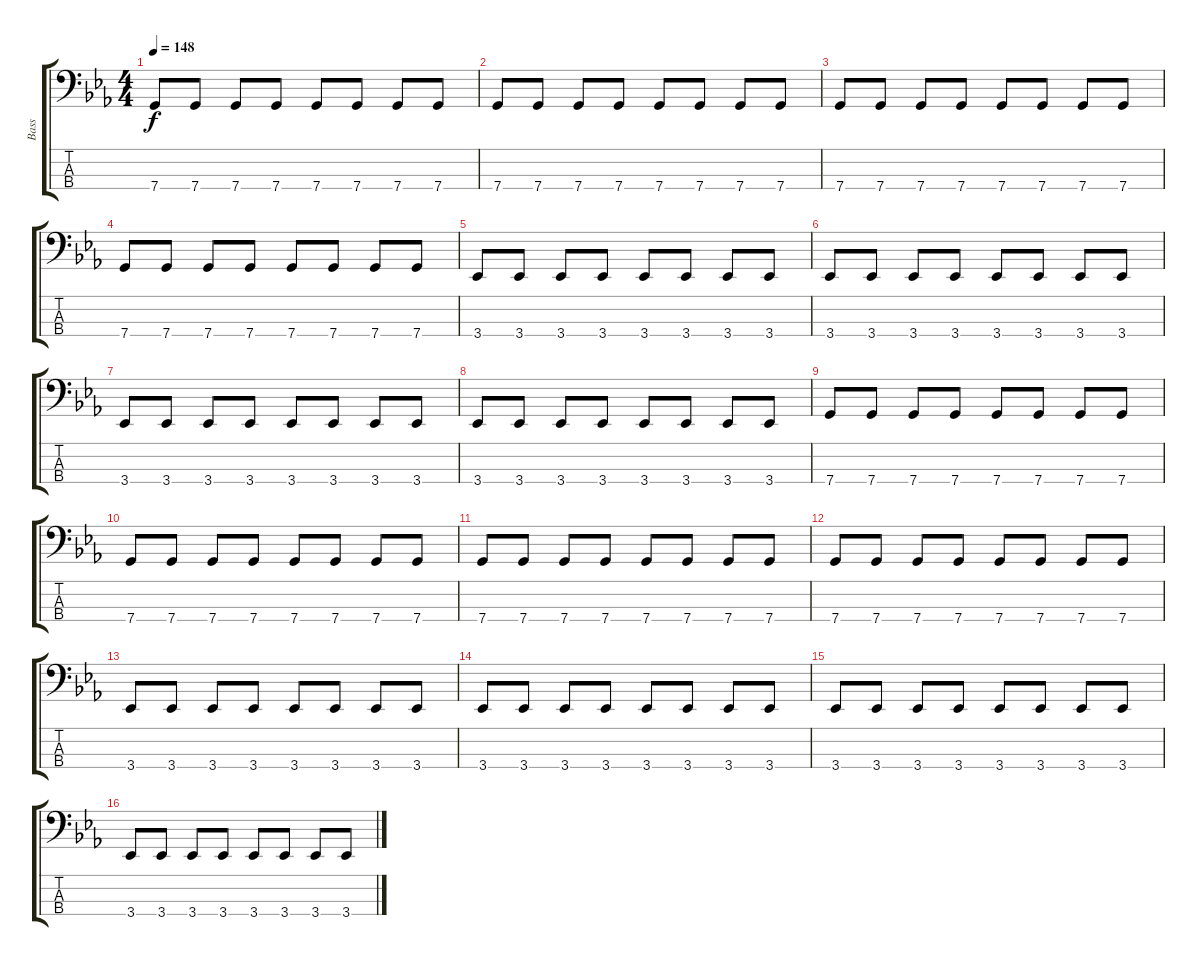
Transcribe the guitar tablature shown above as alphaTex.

\track ("Bass" "Bass") {instrument electricbassfinger}
\staff {score tabs}
\tuning (F2 C2 G1 C1) {hide}
\ts (4 4)
\tempo 148
\clef f4
\ks cminor
7.4.8{dy f} 7.4.8 7.4.8 7.4.8 7.4.8 7.4.8 7.4.8 7.4.8 |
7.4.8 7.4.8 7.4.8 7.4.8 7.4.8 7.4.8 7.4.8 7.4.8 |
7.4.8 7.4.8 7.4.8 7.4.8 7.4.8 7.4.8 7.4.8 7.4.8 |
7.4.8 7.4.8 7.4.8 7.4.8 7.4.8 7.4.8 7.4.8 7.4.8 |
3.4.8 3.4.8 3.4.8 3.4.8 3.4.8 3.4.8 3.4.8 3.4.8 |
3.4.8 3.4.8 3.4.8 3.4.8 3.4.8 3.4.8 3.4.8 3.4.8 |
3.4.8 3.4.8 3.4.8 3.4.8 3.4.8 3.4.8 3.4.8 3.4.8 |
3.4.8 3.4.8 3.4.8 3.4.8 3.4.8 3.4.8 3.4.8 3.4.8 |
7.4.8 7.4.8 7.4.8 7.4.8 7.4.8 7.4.8 7.4.8 7.4.8 |
7.4.8 7.4.8 7.4.8 7.4.8 7.4.8 7.4.8 7.4.8 7.4.8 |
7.4.8 7.4.8 7.4.8 7.4.8 7.4.8 7.4.8 7.4.8 7.4.8 |
7.4.8 7.4.8 7.4.8 7.4.8 7.4.8 7.4.8 7.4.8 7.4.8 |
3.4.8 3.4.8 3.4.8 3.4.8 3.4.8 3.4.8 3.4.8 3.4.8 |
3.4.8 3.4.8 3.4.8 3.4.8 3.4.8 3.4.8 3.4.8 3.4.8 |
3.4.8 3.4.8 3.4.8 3.4.8 3.4.8 3.4.8 3.4.8 3.4.8 |
3.4.8 3.4.8 3.4.8 3.4.8 3.4.8 3.4.8 3.4.8 3.4.8
